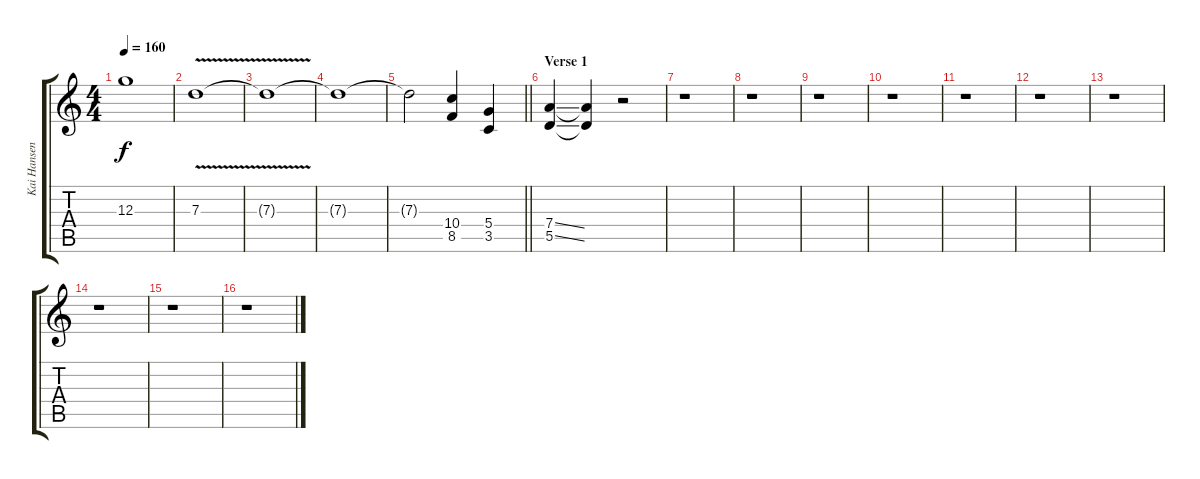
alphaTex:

\track ("Kai Hansen" "Kai Hansen") {instrument distortionguitar}
\staff {score tabs}
\tuning (E4 B3 G3 D3 A2 E2) {hide}
\ts (4 4)
\tempo 160
\clef g2
\ks c
12.3.1{dy f} |
7.3{v}.1 |
7.3{t}.1 |
7.3{t}.1 |
\barLineRight lightlight
7.3{t}.2 (10.4 8.5).4 (5.4 3.5).4 |
\section ("" "Verse 1")
(7.4{ss} 5.5{ss}).4 (7.4{t} 5.5{t}).4 r.2 |
r.1 |
r.1 |
r.1 |
r.1 |
r.1 |
r.1 |
r.1 |
r.1 |
r.1 |
r.1
